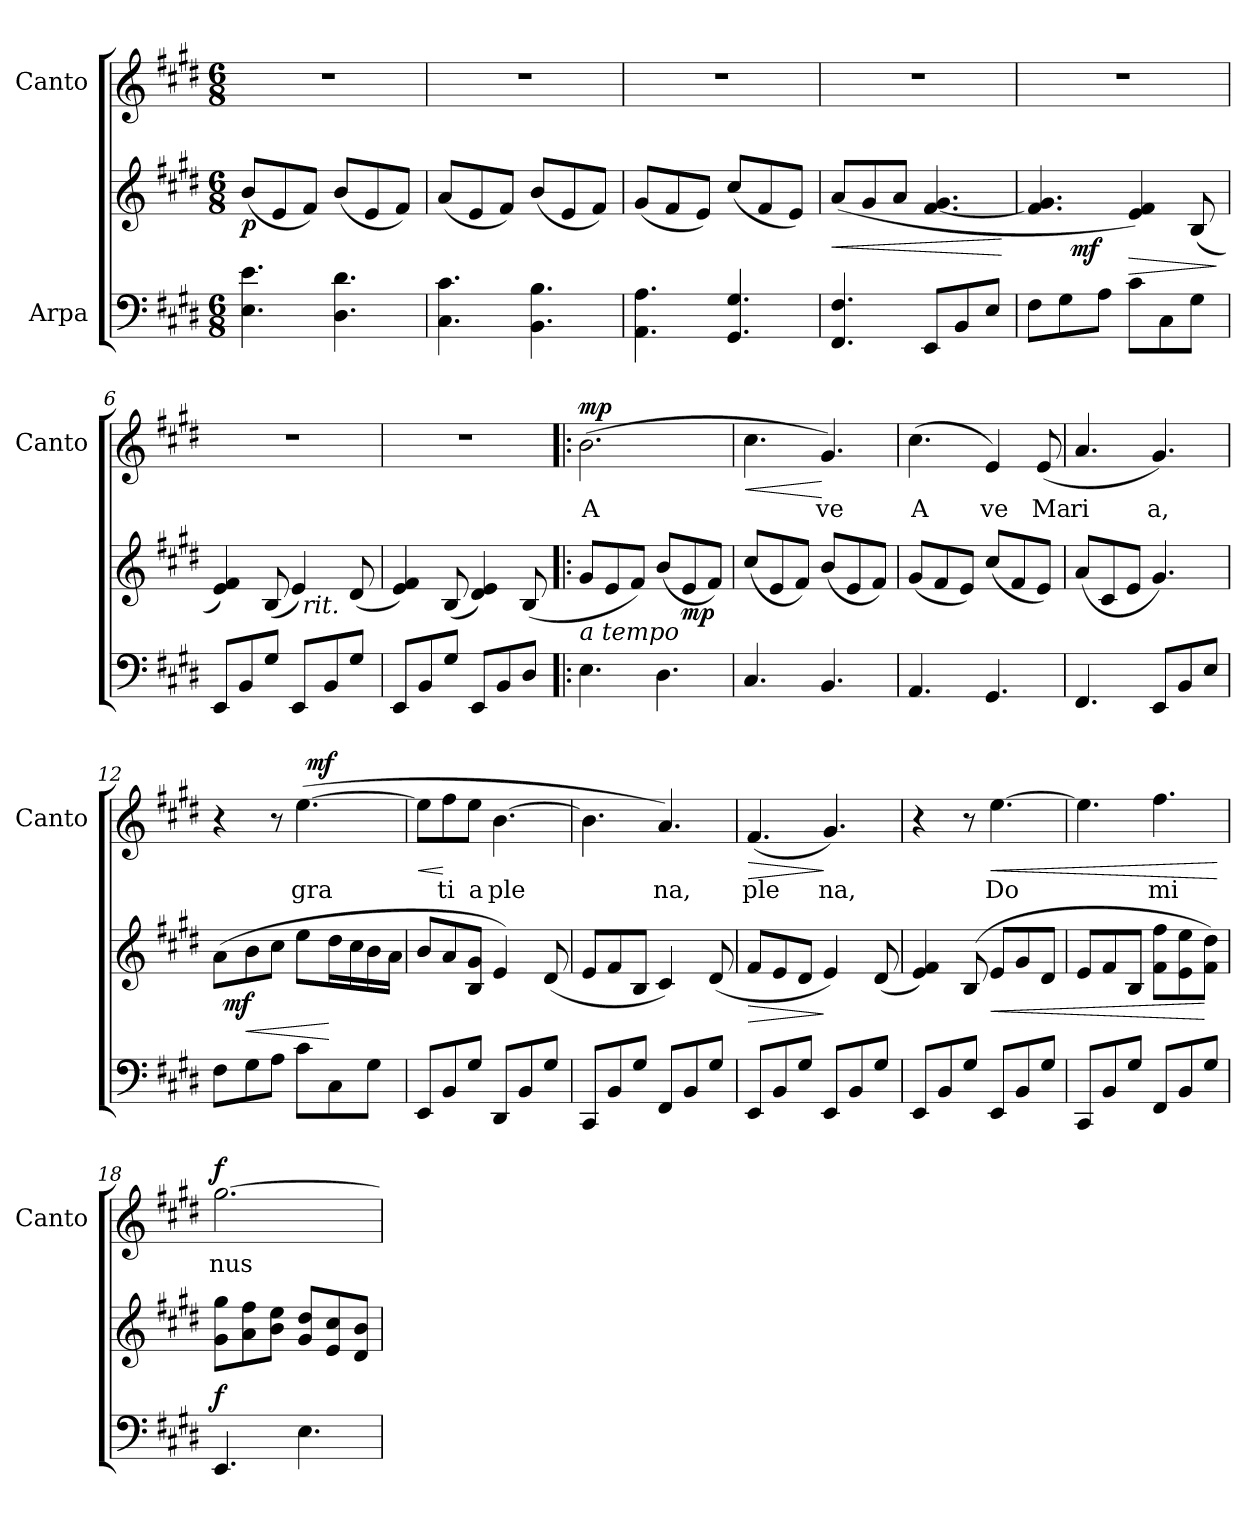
**kern	**kern	**dynam	**kern	**text	**dynam
*part2	*part2	*part2	*part1	*part1	*part1
*staff3	*staff2	*staff2/3	*staff1	*staff1	*staff1
*I"Arpa	*	*	*I"Canto	*	*
*	*	*	*I'Canto	*	*
*clefF4	*clefG2	*	*clefG2	*	*
*k[f#c#g#d#]	*k[f#c#g#d#]	*	*k[f#c#g#d#]	*	*
*E:	*E:	*	*E:	*	*
*M6/8	*M6/8	*	*M6/8	*	*
=1	=1	=1	=1	=1	=1
!	!	!LO:DY:b	!	!	!
4.E\ 4.e\	(8b/L	p	2.r	.	.
.	8e/	.	.	.	.
.	8f#/J)	.	.	.	.
4.D#\ 4.d#\	(8b/L	.	.	.	.
.	8e/	.	.	.	.
.	8f#/J)	.	.	.	.
=2	=2	=2	=2	=2	=2
4.C#\ 4.c#\	(8a/L	.	2.r	.	.
.	8e/	.	.	.	.
.	8f#/J)	.	.	.	.
4.BB\ 4.B\	(8b/L	.	.	.	.
.	8e/	.	.	.	.
.	8f#/J)	.	.	.	.
=3	=3	=3	=3	=3	=3
4.AA\ 4.A\	(8g#/L	.	2.r	.	.
.	8f#/	.	.	.	.
.	8e/J)	.	.	.	.
4.GG#/ 4.G#/	(8cc#/L	.	.	.	.
.	8f#/	.	.	.	.
.	8e/J)	.	.	.	.
=4	=4	=4	=4	=4	=4
!	!	!LO:HP:b	!	!	!
4.FF#/ 4.F#/	(8a/L	<	2.r	.	.
.	8g#/	.	.	.	.
.	8a/J	.	.	.	.
8EE/L	[4.f#/ 4.g#/	.	.	.	.
8BB/	.	.	.	.	.
8E/J	.	.	.	.	.
.	.	[	.	.	.
=5	=5	=5	=5	=5	=5
*	*^	*	*	*	*
8F#\L	4.f#/] 4.g#/	8ryy	.	2.r	.	.
8G#\	.	32ryy	.	.	.	.
!	!	!	!LO:DY:b	!	!	!
.	.	2ryy	mf	.	.	.
8A\J	.	.	.	.	.	.
!	!	!	!LO:HP:b	!	!	!
8c#\L	4e/ 4f#/)	.	>	.	.	.
8C#\	.	.	.	.	.	.
8G#\J	(8B/	.	.	.	.	.
.	.	16.ryy	.	.	.	.
.	.	.	]	.	.	.
!!LO:LB:g=z
=6	=6	=6	=6	=6	=6	=6
8EE/L	4e/ 4f#/)	4ryy	.	2.r	.	.
8BB/	.	.	.	.	.	.
8G#/J	(8B/	8ryy	.	.	.	.
8EE/L	4e/)	32ryy	.	.	.	.
!	!	!LO:TX:b:i:t=rit.	!	!	!	!
.	.	4ryy	.	.	.	.
8BB/	.	.	.	.	.	.
8G#/J	(8d#/	.	.	.	.	.
.	.	16.ryy	.	.	.	.
*	*v	*v	*	*	*	*
=7	=7	=7	=7	=7	=7
8EE/L	4e/ 4f#/)	.	2.r	.	.
8BB/	.	.	.	.	.
8G#/J	(8B/	.	.	.	.
8EE/L	4d#/ 4e/)	.	.	.	.
8BB/	.	.	.	.	.
8D#/J	(8B/	.	.	.	.
=8!|:	=8!|:	=8!|:	=8!|:	=8!|:	=8!|:
!	!LO:TX:b:i:t=a tempo	!	!	!	!
!	!	!	!	!	!LO:DY:a
4.E\	8g#/L	.	(2.b\	A	mp
.	8e/	.	.	.	.
.	8f#/J)	.	.	.	.
4.D#\	(8b/L	.	.	.	.
!	!	!LO:DY:b	!	!	!
.	8e/	mp	.	.	.
.	8f#/J)	.	.	.	.
=9	=9	=9	=9	=9	=9
!	!	!	!	!	!LO:HP:b
!	!	!	!	!	!LO:HP:n=1:b
4.C#/	(8cc#/L	.	4.cc#\	.	< >
.	8e/	.	.	.	.
.	8f#/J)	.	.	.	.
4.BB/	(8b/L	.	4.g#/)	ve	[
.	8e/	.	.	.	.
.	8f#/J)	.	.	.	.
.	.	.	.	.	]
=10	=10	=10	=10	=10	=10
4.AA/	(8g#/L	.	(4.cc#\	A	.
.	8f#/	.	.	.	.
.	8e/J)	.	.	.	.
4.GG#/	(8cc#/L	.	4e/)	ve	.
.	8f#/	.	.	.	.
.	8e/J)	.	(8e/	Ma	.
!!LO:LB:g=z
=11	=11	=11	=11	=11	=11
4.FF#/	(8a/L	.	4.a/	ri	.
.	8c#/	.	.	.	.
.	8e/J	.	.	.	.
8EE/L	4.g#/)	.	4.g#/)	a,	.
8BB/	.	.	.	.	.
8E/J	.	.	.	.	.
=12	=12	=12	=12	=12	=12
*	*^	*	*^	*	*
8F#\L	(8a\L	32ryy	.	4r	4ryy	.	.
!	!	!	!LO:DY:b	!	!	!	!
.	.	2ryy	mf	.	.	.	.
!	!	!	!LO:HP:b	!	!	!	!
8G#\	8b\	.	<	.	.	.	.
8A\J	8cc#\J	.	.	8r	8ryy	.	.
8c#\L	8ee\L	.	.	([4.ee\	32ryy	gra	.
!	!	!	!	!	!	!	!LO:DY:a
.	.	.	.	.	4ryy	.	mf
8C#\	16dd#\L	.	[	.	.	.	.
.	.	8..ryy	.	.	.	.	.
.	16cc#\	.	.	.	.	.	.
8G#\J	16b\	.	.	.	.	.	.
.	.	.	.	.	16.ryy	.	.
.	16a\JJ	.	.	.	.	.	.
=13	=13	=13	=13	=13	=13	=13	=13
!	!	!	!	!	!	!	!LO:HP:b
*	*v	*v	*	*	*	*	*
*	*	*	*v	*v	*	*
8EE/L	8b/L	.	8ee\L]	.	<
8BB/	8a/	.	8ff#\	ti	[
8G#/J	8B/ 8g#/J	.	8ee\J	a	.
8DD#/L	4e/)	.	[4.b\	ple	.
8BB/	.	.	.	.	.
8G#/J	(8d#/	.	.	.	.
=14	=14	=14	=14	=14	=14
8CC#/L	8e/L	.	4.b\]	.	.
8BB/	8f#/	.	.	.	.
8G#/J	8B/J	.	.	.	.
8FF#/L	4c#/)	.	4.a/)	na,	.
8BB/	.	.	.	.	.
8G#/J	(8d#/	.	.	.	.
=15	=15	=15	=15	=15	=15
!	!	!LO:HP:b	!	!	!LO:HP:b
8EE/L	8f#/L	>	(4.f#/	ple	>
8BB/	8e/	.	.	.	.
8G#/J	8d#/J	.	.	.	.
8EE/L	4e/)	]	4.g#/)	na,	]
8BB/	.	.	.	.	.
8G#/J	(8d#/	.	.	.	.
!!LO:LB:g=z
=16	=16	=16	=16	=16	=16
8EE/L	4e/ 4f#/)	.	4r	.	.
8BB/	.	.	.	.	.
8G#/J	(8B/	.	8r	.	.
!	!	!LO:HP:b	!	!	!LO:HP:b
8EE/L	8e/L	<	[4.ee\	Do	<
8BB/	8g#/	.	.	.	.
8G#/J	8d#/J	.	.	.	.
=17	=17	=17	=17	=17	=17
8CC#/L	8e/L	.	4.ee\]	.	.
8BB/	8f#/	.	.	.	.
8G#/J	8B/J	.	.	.	.
8FF#/L	8f#\ 8ff#\L	.	4.ff#\	mi	.
8BB/	8e\ 8ee\	.	.	.	.
8G#/J	8f#\ 8dd#\J)	[	.	.	.
.	.	.	.	.	[
=18	=18	=18	=18	=18	=18
!	!	!LO:DY:a=2	!	!	!LO:DY:a
4.EE/	8g#\ 8gg#\L	f	[2.gg#\	nus	f
.	8a\ 8ff#\	.	.	.	.
.	8b\ 8ee\J	.	.	.	.
4.E\	8g#/ 8dd#/L	.	.	.	.
.	8e/ 8cc#/	.	.	.	.
.	8d#/ 8b/J	.	.	.	.
=	=	=	=	=	=
*-	*-	*-	*-	*-	*-
